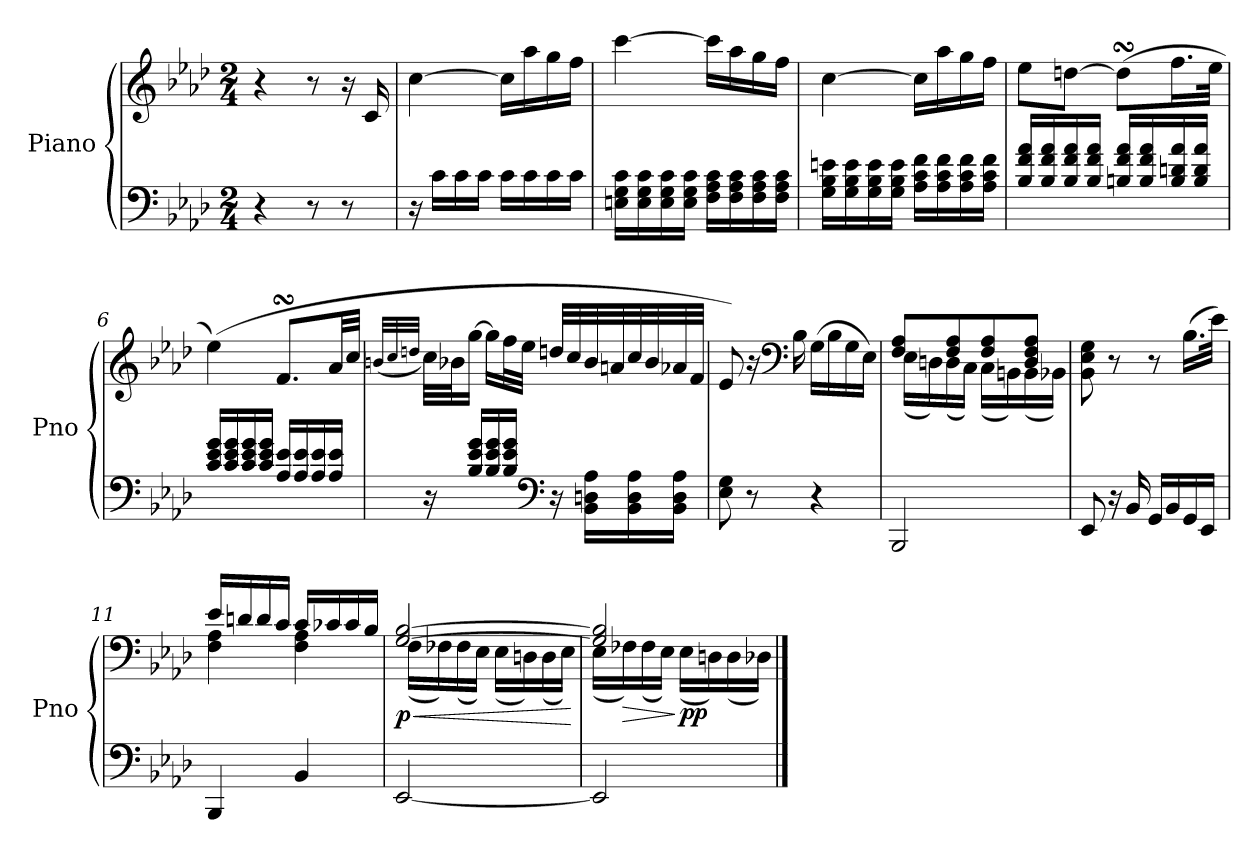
**kern	**kern	**dynam
*part1	*part1	*part1
*staff2	*staff1	*staff1/2
*I"Piano	*	*
*I'Pno	*	*
*clefF4	*clefG2	*
*k[b-e-a-d-]	*k[b-e-a-d-]	*
*M2/4	*M2/4	*
=1	=1	=1
4r	4r	.
8r	8r	.
8r	16r	.
.	16c/	.
=2	=2	=2
16r	[4cc\	.
16c\LL	.	.
16c\	.	.
16c\JJ	.	.
16c\LL	16cc\LL]	.
16c\	16aa-\	.
16c\	16gg\	.
16c\JJ	16ff\JJ	.
=3	=3	=3
16En\ 16G\ 16c\LL	[4ccc\	.
16E\ 16G\ 16c\	.	.
16E\ 16G\ 16c\	.	.
16E\ 16G\ 16c\JJ	.	.
16F\ 16A-\ 16c\LL	16ccc\LL]	.
16F\ 16A-\ 16c\	16aa-\	.
16F\ 16A-\ 16c\	16gg\	.
16F\ 16A-\ 16c\JJ	16ff\JJ	.
=4	=4	=4
16G\ 16B-\ 16en\LL	[4cc\	.
16G\ 16B-\ 16e\	.	.
16G\ 16B-\ 16e\	.	.
16G\ 16B-\ 16e\JJ	.	.
16A-\ 16c\ 16f\LL	16cc\LL]	.
16A-\ 16c\ 16f\	16aa-\	.
16A-\ 16c\ 16f\	16gg\	.
16A-\ 16c\ 16f\JJ	16ff\JJ	.
!!LO:LB:g=z
=5	=5	=5
16B-/ 16f/ 16a-/LL	8ee-\L	.
16B-/ 16f/ 16a-/	.	.
16B-/ 16f/ 16a-/	[8ddn\J	.
16B-/ 16f/ 16a-/JJ	.	.
16Bn/ 16f/ 16a-/LL	(>8ddsSsS\L]	.
16B/ 16f/ 16a-/	.	.
16B/ 16dn/ 16a-/	16.ff\L	.
16B/ 16d/ 16a-/JJ	.	.
.	32ee-\JJk	.
=6	=6	=6
16c/ 16e-/ 16g/LL	(>4ee-\)	.
16c/ 16e-/ 16g/	.	.
16c/ 16e-/ 16g/	.	.
16c/ 16e-/ 16g/JJ	.	.
16A-/ 16e-/LL	8.fsSSS/L	.
16A-/ 16e-/	.	.
16A-/ 16e-/	.	.
16A-/ 16e-/JJ	32a-/LL	.
.	32cc/JJJ	.
=7	=7	=7
.	(<32qbn/LLL	.
.	32qcc/	.
.	32qddn/JJJ	.
16r	32cc\LLL)	.
.	32b-X\J	.
16B-/ 16e-/ 16g/LL	[16gg\JJ	.
16B-/ 16e-/ 16g/	16gg\LL]	.
16B-/ 16e-/ 16g/JJ	32ff\L	.
.	32ee-\JJJ	.
*clefF4	*	*
16r	32dd/LLL	.
.	32cc/	.
16BB-\ 16Dn\ 16A-\LL	32b-/	.
.	32an/	.
16BB-\ 16D\ 16A-\	32cc/	.
.	32b-/	.
16BB-\ 16D\ 16A-\JJ	32a-X/	.
.	32f/JJJ	.
!!LO:LB:g=z
=8	=8	=8
8E-\ 8G\	8e-/)	.
8r	16r	.
*	*clefF4	*
.	16B-\	.
4r	(>16G\LL	.
.	16B-\	.
.	16G\	.
.	16E-\JJ)	.
=9	=9	=9
*	*^	*
!	!	!	!LO:DY:b
2BBB-/	8F/ 8A-/L	(<16E-\LL	other-dynamics
.	.	16Dn\)	.
.	8F/ 8A-/	(<16D\	.
.	.	16C\JJ)	.
.	8F/ 8A-/	(<16C\LL	.
.	.	16BBn\)	.
.	8D/ 8F/ 8A-/J	(<16BB\	.
.	.	16BB-X\JJ)	.
*	*v	*v	*
=10	=10	=10
8EE-/	8BB-\ 8E-\ 8G\	.
16r	8r	.
16BB-/	.	.
16GG/LL	8r	.
16BB-/	.	.
16GG/	(>16.B-\LL	.
16EE-/JJ	.	.
.	32e-\JJk)	.
=11	=11	=11
*	*^	*
4BBB-/	16e-/LL	4F\ 4A-\	.
.	16dn/	.	.
.	16d/	.	.
.	16c/JJ	.	.
4BB-/	16c/LL	4F\ 4A-\	.
.	16c-X/	.	.
.	16c-/	.	.
.	16B-/JJ	.	.
!!LO:LB:g=z	!!
=12	=12	=12	=12
!	!	!	!LO:HP:b
!	!	!	!LO:DY:n=1:b
[2EE-/	[2G/ [2B-/	(<16F\LL	< p
.	.	16F-X\)	.
.	.	(<16F-\	.
.	.	16E-\JJ)	.
.	.	(<16E-\LL	.
.	.	16Dn\)	.
.	.	(<16D\	.
.	.	16E-\JJ)	.
*	*v	*v	*
.	.	[
=13	=13	=13
*	*^	*
2EE-/]	2G/] 2B-/]	(<16E-\LL	.
!	!	!	!LO:HP:b
.	.	16F-X\)	>
.	.	(<16F-\	.
.	.	16E-\JJ)	.
!	!	!	!LO:DY:n=1:b
.	.	(<16E-\LL	] pp
.	.	16Dn\)	.
.	.	(<16D\	.
.	.	16D-X\JJ)	.
*	*v	*v	*
==	==	==
*-	*-	*-
